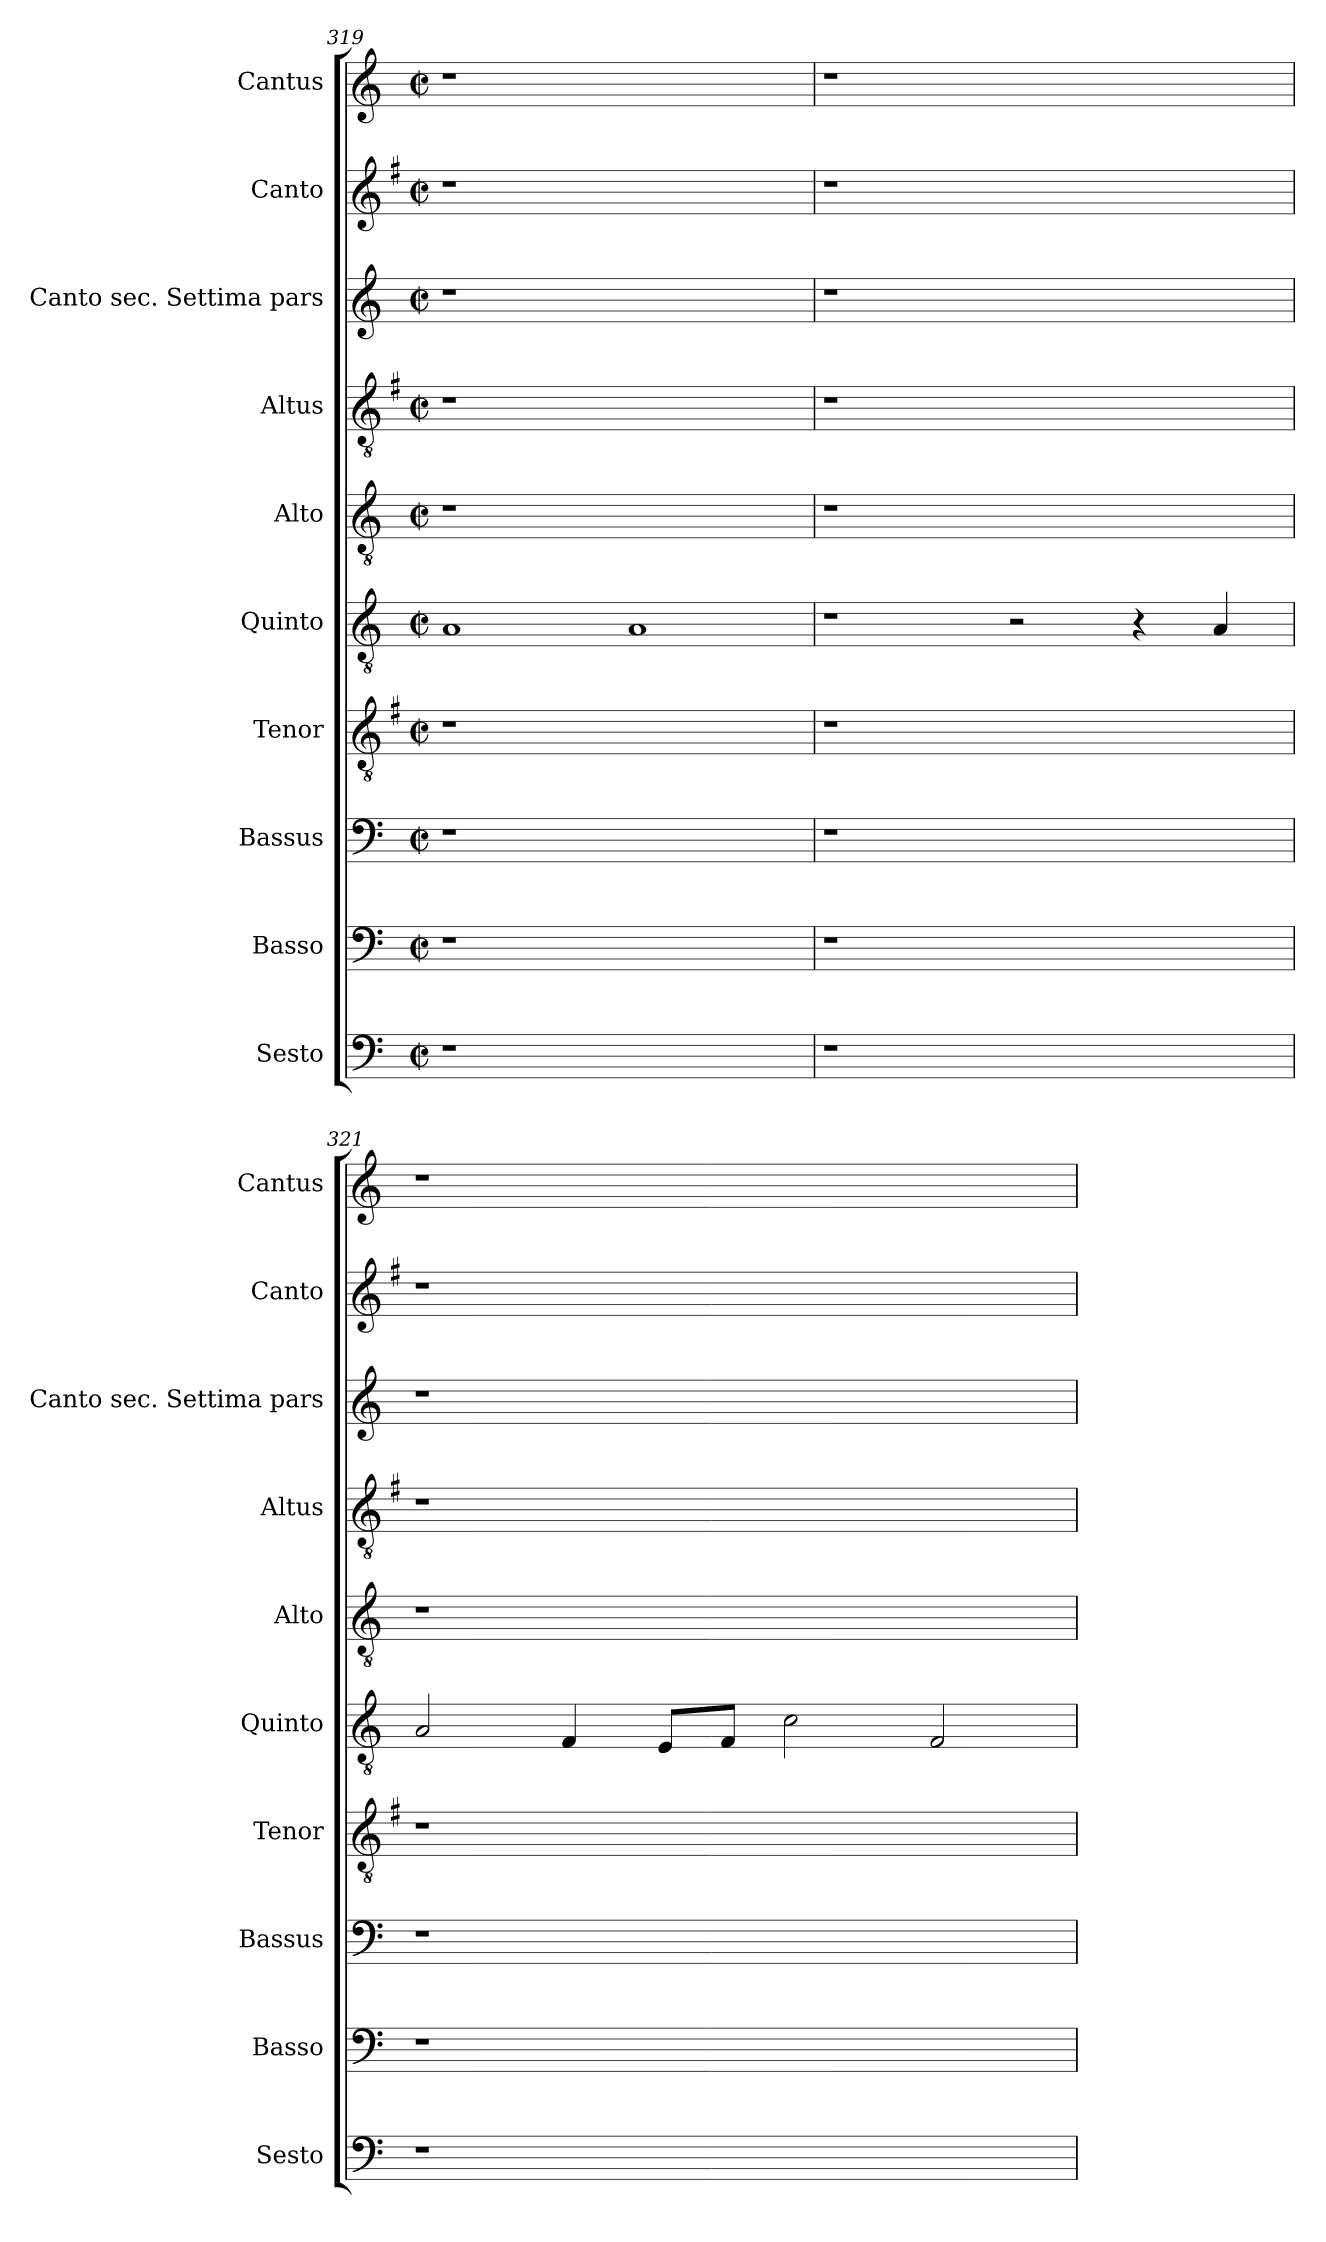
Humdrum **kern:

**kern	**kern	**kern	**kern	**kern	**kern	**kern	**kern	**kern	**kern
*part10	*part9	*part8	*part7	*part6	*part5	*part4	*part3	*part2	*part1
*staff10	*staff9	*staff8	*staff7	*staff6	*staff5	*staff4	*staff3	*staff2	*staff1
*I"Sesto	*I"Basso	*I"Bassus	*I"Tenor	*I"Quinto	*I"Alto	*I"Altus	*I"Canto sec. Settima pars	*I"Canto	*I"Cantus
*I'Sesto	*I'Basso	*I'Bassus	*I'Tenor	*I'Quinto	*I'Alto	*I'Altus	*I'Canto sec. Settima pars	*I'Canto	*I'Cantus
*clefF4	*clefF4	*clefF4	*clefGv2	*clefGv2	*clefGv2	*clefGv2	*clefG2	*clefG2	*clefG2
*k[]	*k[]	*k[]	*k[f#]	*k[]	*k[]	*k[f#]	*k[]	*k[f#]	*k[]
*C:	*C:	*C:	*G:	*C:	*C:	*G:	*C:	*G:	*C:
*M2/2	*M2/2	*M2/2	*M2/2	*M2/2	*M2/2	*M2/2	*M2/2	*M2/2	*M2/2
*met(c|)	*met(c|)	*met(c|)	*met(c|)	*met(c|)	*met(c|)	*met(c|)	*met(c|)	*met(c|)	*met(c|)
=319	=319	=319	=319	=319	=319	=319	=319	=319	=319
1r	1r	1r	1r	1A	1r	1r	1r	1r	1r
1ryy	1ryy	1ryy	1ryy	1A	1ryy	1ryy	1ryy	1ryy	1ryy
=320	=320	=320	=320	=320	=320	=320	=320	=320	=320
1r	1r	1r	1r	1r	1r	1r	1r	1r	1r
1ryy	1ryy	1ryy	1ryy	2r	1ryy	1ryy	1ryy	1ryy	1ryy
.	.	.	.	4r	.	.	.	.	.
.	.	.	.	4A/	.	.	.	.	.
=321	=321	=321	=321	=321	=321	=321	=321	=321	=321
1r	1r	1r	1r	2A/	1r	1r	1r	1r	1r
.	.	.	.	4F/	.	.	.	.	.
.	.	.	.	8E/L	.	.	.	.	.
.	.	.	.	8F/J	.	.	.	.	.
1ryy	1ryy	1ryy	1ryy	2c\	1ryy	1ryy	1ryy	1ryy	1ryy
.	.	.	.	2F/	.	.	.	.	.
=	=	=	=	=	=	=	=	=	=
*-	*-	*-	*-	*-	*-	*-	*-	*-	*-
